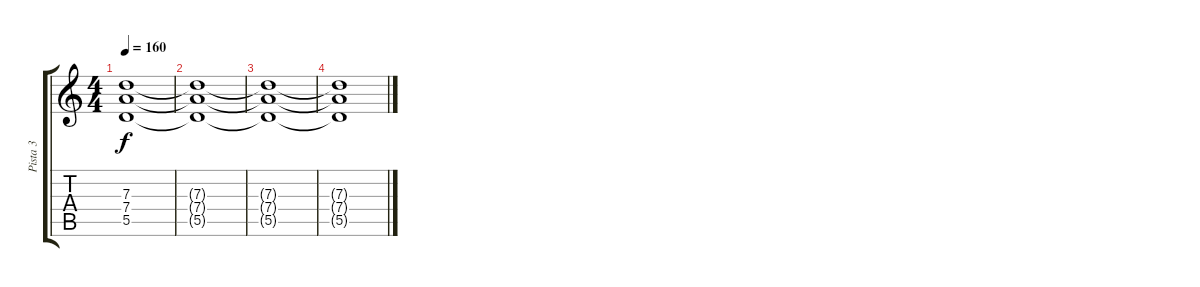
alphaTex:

\track ("Pista 3" "Pista 3") {instrument overdrivenguitar}
\staff {score tabs}
\tuning (E4 B3 G3 D3 A2 E2) {hide}
\ts (4 4)
\tempo 160
\clef g2
\ks c
(7.3 7.4 5.5).1{dy f volume 0} |
(7.3{t} 7.4{t} 5.5{t}).1 |
(7.3{t} 7.4{t} 5.5{t}).1 |
(7.3{t} 7.4{t} 5.5{t}).1
